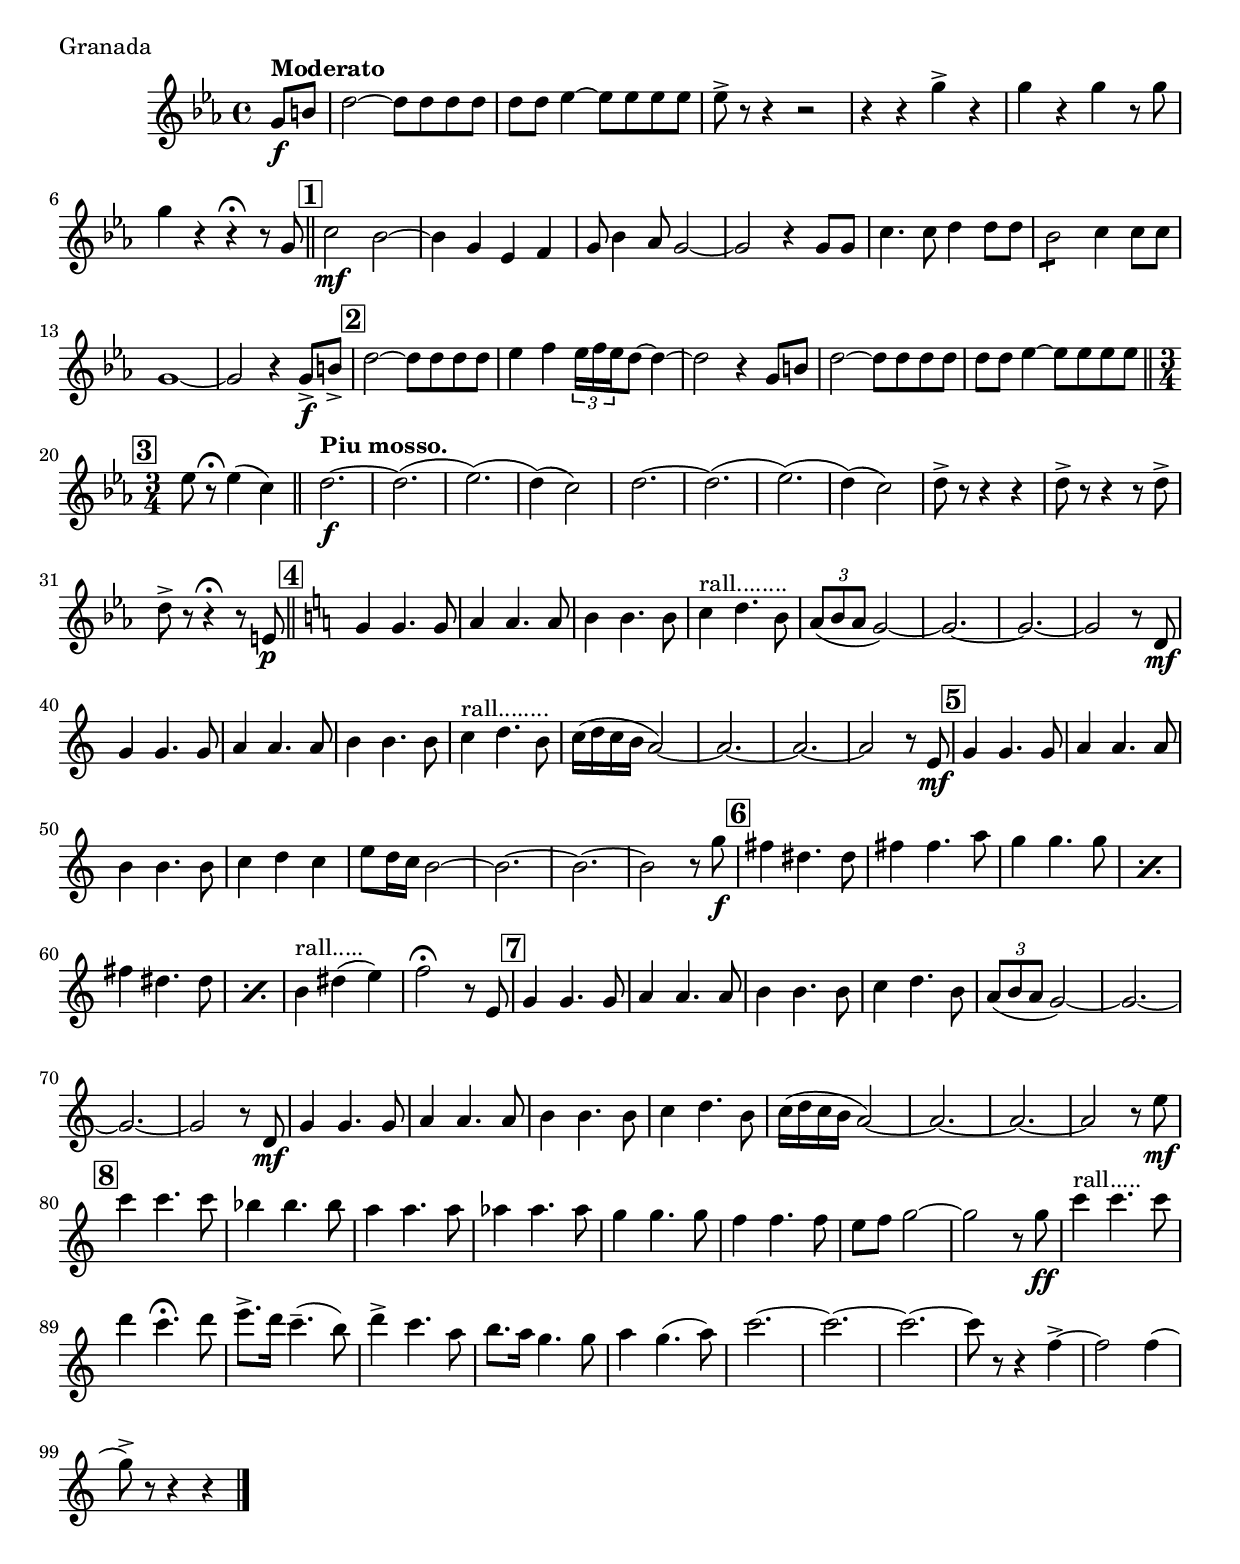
\version "2.18.0"
% When ready to include in collection: 1. Comment out paper.
% 				       2. Create include file of relative and
%					  header.
%Comment out from here
%{
#(set-default-paper-size "a5" 'landscape)
%#(set-default-paper-size "a4" 'portrait)
#(set-global-staff-size 14) % set staff-size when ready to print

\include "Marsch_format.ly"

%...to here
%}
  \score {

    % Svenska Polisens Marscher: 1. Title    
    \relative c'' { 
    	    \key ees \major \time 4/4 
    	    \compressFullBarRests
    	    \set Score.markFormatter = #format-mark-box-numbers
    	    \partial 4 g8\f^\markup {\bold {Moderato}} b |d2~ d8 d d d 
    	    d d ees4~ ees8 ees ees ees |ees-> r r4 r2 | r4 r g-> r |g r g r8 g 
    	    g4 r4 r\fermata r8 g, \bar "||"
    	    
%Rehearsal mark 1
	\mark \default
    	c2\mf bes~ |bes4 g ees f |g8 bes4 aes8 g2~ |g r4 g8 g |c4. c8 d4 d8 d 
    	bes2:8 c4 c8 c |g1~ |g2 r4 g8->\f b->
    	
%Rehearsal mark 2
	\mark \default
	d2~ d8 d d d |ees4 f \times 2/3 {ees16 f ees} d8~ d4~ |d2 r4 g,8 b
	d2~ d8 d d d |d d ees4~ ees8 ees ees ees \bar "||"

%Rehearsal mark 3
	\mark \default
   	\time 3/4
   	ees r\fermata ees4 (c) \bar "||"
   	d2.~\f^\markup {\bold {Piu mosso.}} |d ( |ees) ( |d4) (c2) |d2.~ |d ( |
   	ees) ( |d4) (c2) |d8-> r r4 r |d8-> r r4 r8 d-> |d-> r r4\fermata r8 e,\p
   	\bar "||"
   	
%Rehearsal mark 4
	\mark \default
	\key c \major
	g4 g4. g8 |a4 a4. a8 |b4 b4. b8 |c4^\markup {rall........} d4. b8 
	\times 2/3 {a8 (b a} g2~)
	g2.~ |g~ |g2 r8 d\mf |g4 g4. g8 |a4 a4. a8 |b4 b4. b8 
	c4^\markup {rall........} d4. b8 
	c16 (d c b a2~)|a2.~ |a~ |a2 r8 e\mf
	
%Rehearsal mark 5
	\mark \default
	g4 g4. g8 |a4 a4. a8 |b4 b4. b8 |c4 d c 
	e8 d16 c b2~ |b2.~ |b2.~ 
	b2 r8 g'\f 
%Rehearsal mark 6
	\mark \default
	fis4 dis4. dis8 |fis4 fis4. a8 |\repeat percent 2 {g4 g4. g8} 
	\repeat percent 2 {fis4 dis4. dis8} |b4^\markup {rall.....} dis (e) 
	f2\fermata r8 e,
	
%Rehearsal mark 7
	\mark \default
	g4 g4. g8 |a4 a4. a8 |b4 b4. b8 |c4 d4. b8 |\times 2/3 {a8 (b a} g2~)
	g2.~ |g~ |g2 r8 d\mf |g4 g4. g8 |a4 a4. a8 |b4 b4. b8 |c4 d4. b8 
	c16 (d c b a2~)|a2.~ |a~ |a2 r8 e'\mf

%Rehearsal mark 8
	\mark \default
	c'4 c4. c8 |bes4 bes4. bes8 |a4 a4. a8 |aes4 aes4. aes8 |g4 g4. g8
	f4 f4. f8 |e f g2~ |g r8 g\ff |c4^\markup {rall.....} c4. c8 
	d4 c4.\fermata d8 
	e8.-> d16 c4.-- (b8) |d4-> c4. a8 |b8. a16 g4. g8 |a4 g4. (a8) |c2.~
	c~ |c~ |c8 r r4 f,~-> |f2 f4 ( |g8->) r r4 r \bar "|." 
	
    }%end relative
    \header {
    	    piece = "Granada"
    	    composer = "A. Lara"
    	}
    	\layout {ragged-last = ##t
    	}
  }%end score
